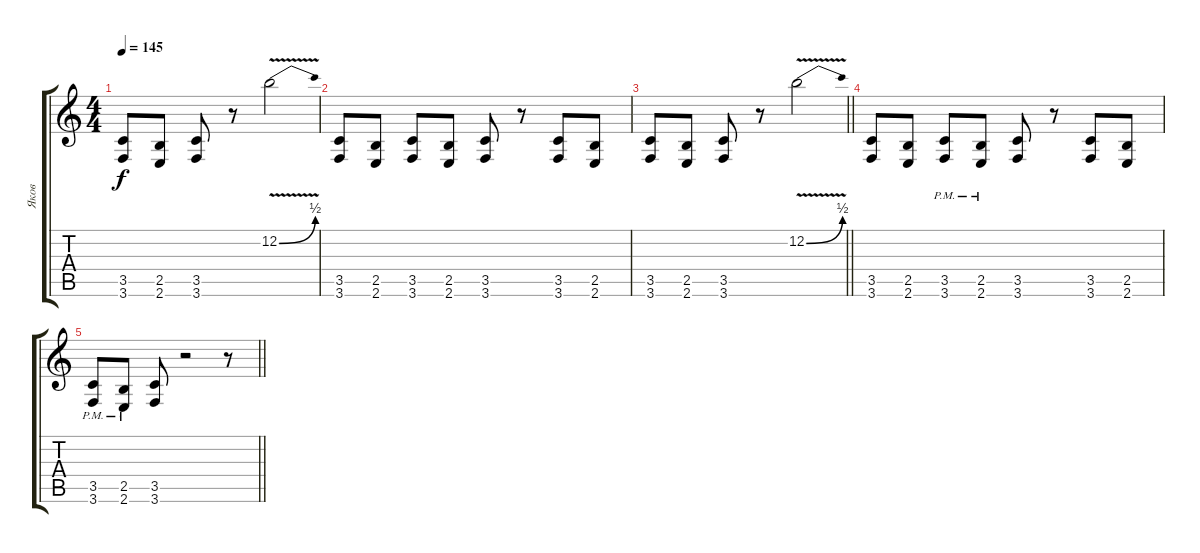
\track ("Яков" "Яков") {instrument distortionguitar}
\staff {score tabs}
\tuning (E4 B3 G3 D3 A2 D2) {hide}
\ts (4 4)
\tempo 145
\clef g2
\ks c
(3.5 3.6).8{dy f} (2.5 2.6).8 (3.5 3.6).8 r.8 12.2{be (bend 0 0 60 2) v}.2 |
(3.5 3.6).8 (2.5 2.6).8 (3.5 3.6).8 (2.5 2.6).8 (3.5 3.6).8 r.8 (3.5 3.6).8 (2.5 2.6).8 |
\barLineRight lightlight
(3.5 3.6).8 (2.5 2.6).8 (3.5 3.6).8 r.8 12.2{be (bend 0 0 60 2) v}.2 |
(3.5 3.6).8 (2.5 2.6).8 (3.5{pm} 3.6{pm}).8 (2.5{pm} 2.6{pm}).8 (3.5 3.6).8 r.8 (3.5 3.6).8 (2.5 2.6).8 |
\barLineRight lightlight
(3.5{pm} 3.6{pm}).8 (2.5{pm} 2.6{pm}).8 (3.5 3.6).8 r.2 r.8
